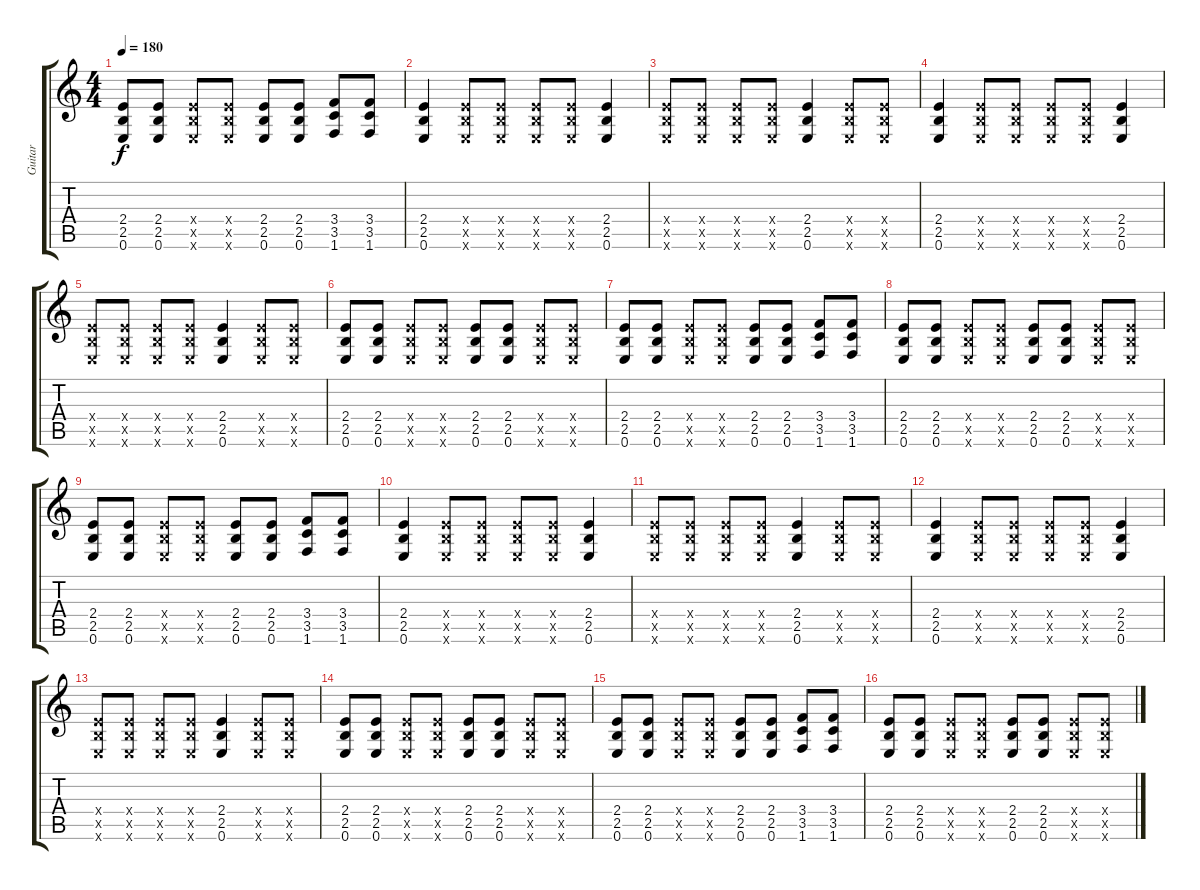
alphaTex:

\track ("Guitar" "Guitar") {instrument overdrivenguitar}
\staff {score tabs}
\tuning (E4 B3 G3 D3 A2 E2) {hide}
\ts (4 4)
\tempo 180
\clef g2
\ks c
(2.4 2.5 0.6).8{dy f} (2.4 2.5 0.6).8 (2.4{x} 2.5{x} 0.6{x}).8 (2.4{x} 2.5{x} 0.6{x}).8 (2.4 2.5 0.6).8 (2.4 2.5 0.6).8 (3.4 3.5 1.6).8 (3.4 3.5 1.6).8 |
(2.4 2.5 0.6).4 (2.4{x} 2.5{x} 0.6{x}).8 (2.4{x} 2.5{x} 0.6{x}).8 (2.4{x} 2.5{x} 0.6{x}).8 (2.4{x} 2.5{x} 0.6{x}).8 (2.4 2.5 0.6).4 |
(2.4{x} 2.5{x} 0.6{x}).8 (2.4{x} 2.5{x} 0.6{x}).8 (2.4{x} 2.5{x} 0.6{x}).8 (2.4{x} 2.5{x} 0.6{x}).8 (2.4 2.5 0.6).4 (2.4{x} 2.5{x} 0.6{x}).8 (2.4{x} 2.5{x} 0.6{x}).8 |
(2.4 2.5 0.6).4 (2.4{x} 2.5{x} 0.6{x}).8 (2.4{x} 2.5{x} 0.6{x}).8 (2.4{x} 2.5{x} 0.6{x}).8 (2.4{x} 2.5{x} 0.6{x}).8 (2.4 2.5 0.6).4 |
(2.4{x} 2.5{x} 0.6{x}).8 (2.4{x} 2.5{x} 0.6{x}).8 (2.4{x} 2.5{x} 0.6{x}).8 (2.4{x} 2.5{x} 0.6{x}).8 (2.4 2.5 0.6).4 (2.4{x} 2.5{x} 0.6{x}).8 (2.4{x} 2.5{x} 0.6{x}).8 |
(2.4 2.5 0.6).8 (2.4 2.5 0.6).8 (2.4{x} 2.5{x} 0.6{x}).8 (2.4{x} 2.5{x} 0.6{x}).8 (2.4 2.5 0.6).8 (2.4 2.5 0.6).8 (2.4{x} 2.5{x} 0.6{x}).8 (2.4{x} 2.5{x} 0.6{x}).8 |
(2.4 2.5 0.6).8 (2.4 2.5 0.6).8 (2.4{x} 2.5{x} 0.6{x}).8 (2.4{x} 2.5{x} 0.6{x}).8 (2.4 2.5 0.6).8 (2.4 2.5 0.6).8 (3.4 3.5 1.6).8 (3.4 3.5 1.6).8 |
(2.4 2.5 0.6).8 (2.4 2.5 0.6).8 (2.4{x} 2.5{x} 0.6{x}).8 (2.4{x} 2.5{x} 0.6{x}).8 (2.4 2.5 0.6).8 (2.4 2.5 0.6).8 (2.4{x} 2.5{x} 0.6{x}).8 (2.4{x} 2.5{x} 0.6{x}).8 |
(2.4 2.5 0.6).8 (2.4 2.5 0.6).8 (2.4{x} 2.5{x} 0.6{x}).8 (2.4{x} 2.5{x} 0.6{x}).8 (2.4 2.5 0.6).8 (2.4 2.5 0.6).8 (3.4 3.5 1.6).8 (3.4 3.5 1.6).8 |
(2.4 2.5 0.6).4 (2.4{x} 2.5{x} 0.6{x}).8 (2.4{x} 2.5{x} 0.6{x}).8 (2.4{x} 2.5{x} 0.6{x}).8 (2.4{x} 2.5{x} 0.6{x}).8 (2.4 2.5 0.6).4 |
(2.4{x} 2.5{x} 0.6{x}).8 (2.4{x} 2.5{x} 0.6{x}).8 (2.4{x} 2.5{x} 0.6{x}).8 (2.4{x} 2.5{x} 0.6{x}).8 (2.4 2.5 0.6).4 (2.4{x} 2.5{x} 0.6{x}).8 (2.4{x} 2.5{x} 0.6{x}).8 |
(2.4 2.5 0.6).4 (2.4{x} 2.5{x} 0.6{x}).8 (2.4{x} 2.5{x} 0.6{x}).8 (2.4{x} 2.5{x} 0.6{x}).8 (2.4{x} 2.5{x} 0.6{x}).8 (2.4 2.5 0.6).4 |
(2.4{x} 2.5{x} 0.6{x}).8 (2.4{x} 2.5{x} 0.6{x}).8 (2.4{x} 2.5{x} 0.6{x}).8 (2.4{x} 2.5{x} 0.6{x}).8 (2.4 2.5 0.6).4 (2.4{x} 2.5{x} 0.6{x}).8 (2.4{x} 2.5{x} 0.6{x}).8 |
(2.4 2.5 0.6).8 (2.4 2.5 0.6).8 (2.4{x} 2.5{x} 0.6{x}).8 (2.4{x} 2.5{x} 0.6{x}).8 (2.4 2.5 0.6).8 (2.4 2.5 0.6).8 (2.4{x} 2.5{x} 0.6{x}).8 (2.4{x} 2.5{x} 0.6{x}).8 |
(2.4 2.5 0.6).8 (2.4 2.5 0.6).8 (2.4{x} 2.5{x} 0.6{x}).8 (2.4{x} 2.5{x} 0.6{x}).8 (2.4 2.5 0.6).8 (2.4 2.5 0.6).8 (3.4 3.5 1.6).8 (3.4 3.5 1.6).8 |
(2.4 2.5 0.6).8 (2.4 2.5 0.6).8 (2.4{x} 2.5{x} 0.6{x}).8 (2.4{x} 2.5{x} 0.6{x}).8 (2.4 2.5 0.6).8 (2.4 2.5 0.6).8 (2.4{x} 2.5{x} 0.6{x}).8 (2.4{x} 2.5{x} 0.6{x}).8
